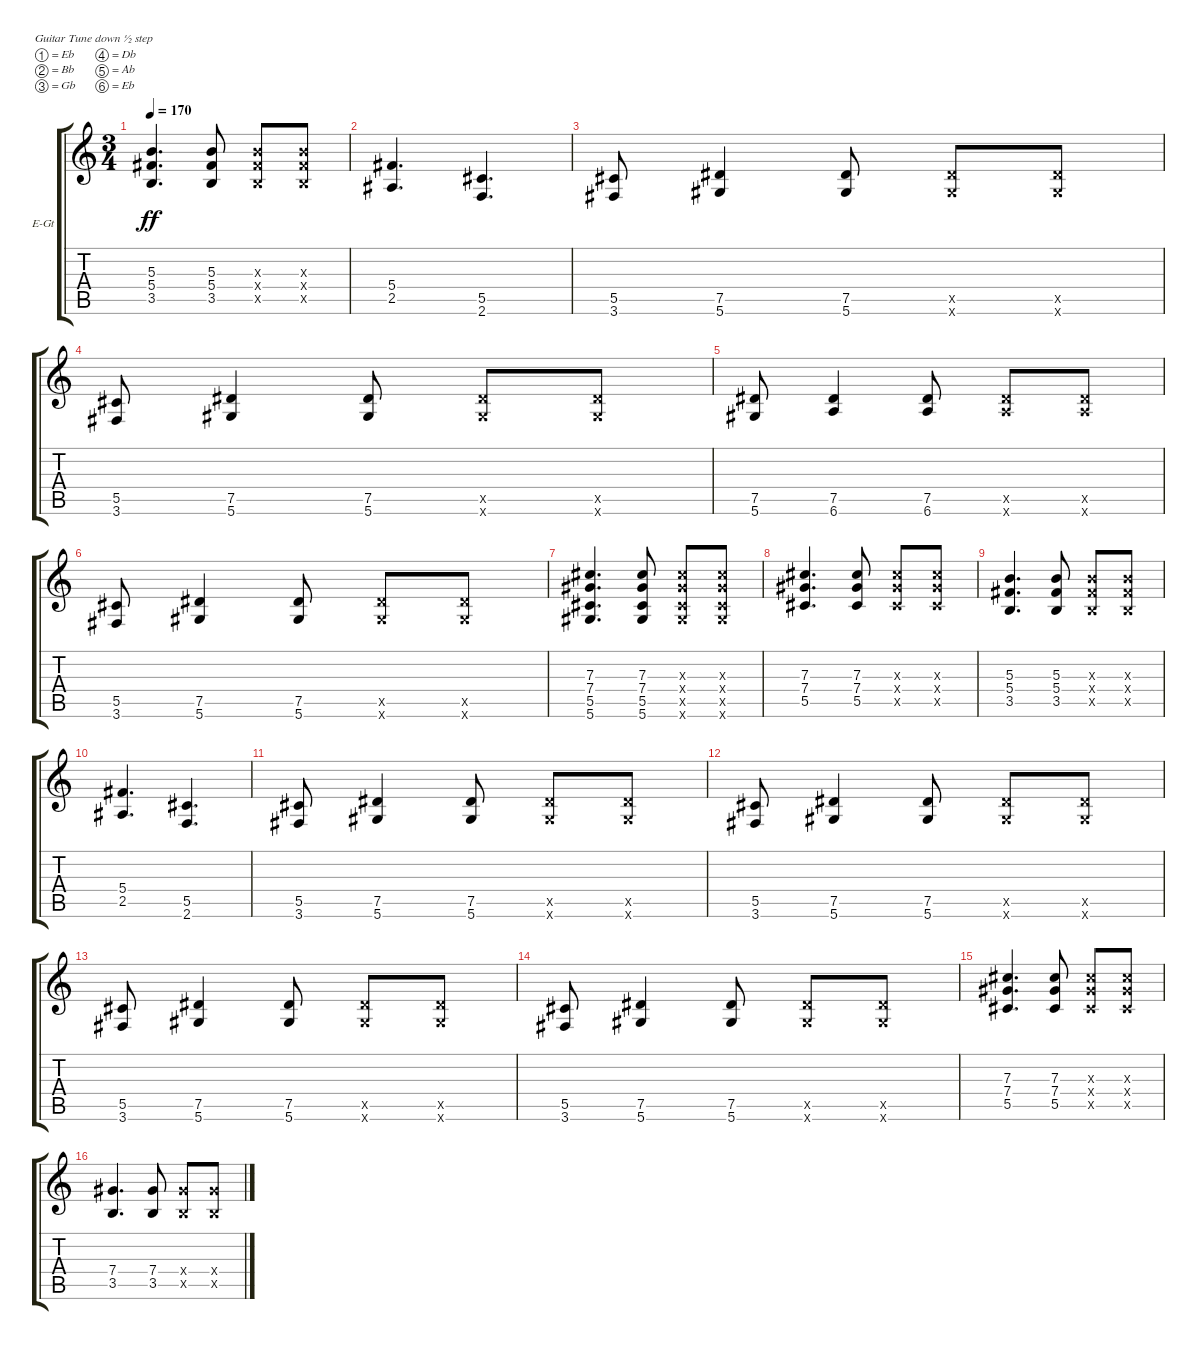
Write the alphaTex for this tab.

\bracketExtendMode groupsimilarinstruments
\firstSystemTrackNameOrientation horizontal
\otherSystemsTrackNameOrientation horizontal
\track ("Adam - Lead" "E-Gt") {instrument distortionguitar}
\staff {score tabs}
\tuning (Eb4 Bb3 Gb3 Db3 Ab2 Eb2)
\ts (3 4)
\tempo 170
\clef g2
\ks c
(3.5 5.4 5.3).4{d dy ff} (3.5 5.4 5.3).8 (3.5{x} 5.4{x} 5.3{x}).8 (3.5{x} 5.4{x} 5.3{x}).8 |
(2.5 5.4).4{d} (2.6 5.5).4{d} |
(3.6 5.5).8 (5.6 7.5).4 (5.6 7.5).8 (5.6{x} 7.5{x}).8 (5.6{x} 7.5{x}).8 |
(3.6 5.5).8 (5.6 7.5).4 (5.6 7.5).8 (5.6{x} 7.5{x}).8 (5.6{x} 7.5{x}).8 |
(5.6 7.5).8 (6.6 7.5).4 (6.6 7.5).8 (6.6{x} 7.5{x}).8 (6.6{x} 7.5{x}).8 |
(3.6 5.5).8 (5.6 7.5).4 (5.6 7.5).8 (5.6{x} 7.5{x}).8 (5.6{x} 7.5{x}).8 |
(5.5 7.4 7.3 5.6).4{d} (5.5 7.4 7.3 5.6).8 (5.5{x} 7.4{x} 7.3{x} 5.6{x}).8 (5.5{x} 7.4{x} 7.3{x} 5.6{x}).8 |
(5.5 7.4 7.3).4{d} (5.5 7.4 7.3).8 (5.5{x} 7.4{x} 7.3{x}).8 (5.5{x} 7.4{x} 7.3{x}).8 |
(3.5 5.4 5.3).4{d} (3.5 5.4 5.3).8 (3.5{x} 5.4{x} 5.3{x}).8 (3.5{x} 5.4{x} 5.3{x}).8 |
(2.5 5.4).4{d} (2.6 5.5).4{d} |
(3.6 5.5).8 (5.6 7.5).4 (5.6 7.5).8 (5.6{x} 7.5{x}).8 (5.6{x} 7.5{x}).8 |
(3.6 5.5).8 (5.6 7.5).4 (5.6 7.5).8 (5.6{x} 7.5{x}).8 (5.6{x} 7.5{x}).8 |
(3.6 5.5).8 (5.6 7.5).4 (5.6 7.5).8 (5.6{x} 7.5{x}).8 (5.6{x} 7.5{x}).8 |
(3.6 5.5).8 (5.6 7.5).4 (5.6 7.5).8 (5.6{x} 7.5{x}).8 (5.6{x} 7.5{x}).8 |
(5.5 7.4 7.3).4{d} (5.5 7.4 7.3).8 (5.5{x} 7.4{x} 7.3{x}).8 (5.5{x} 7.4{x} 7.3{x}).8 |
(3.5 7.4).4{d} (3.5 7.4).8 (3.5{x} 7.4{x}).8 (3.5{x} 7.4{x}).8
